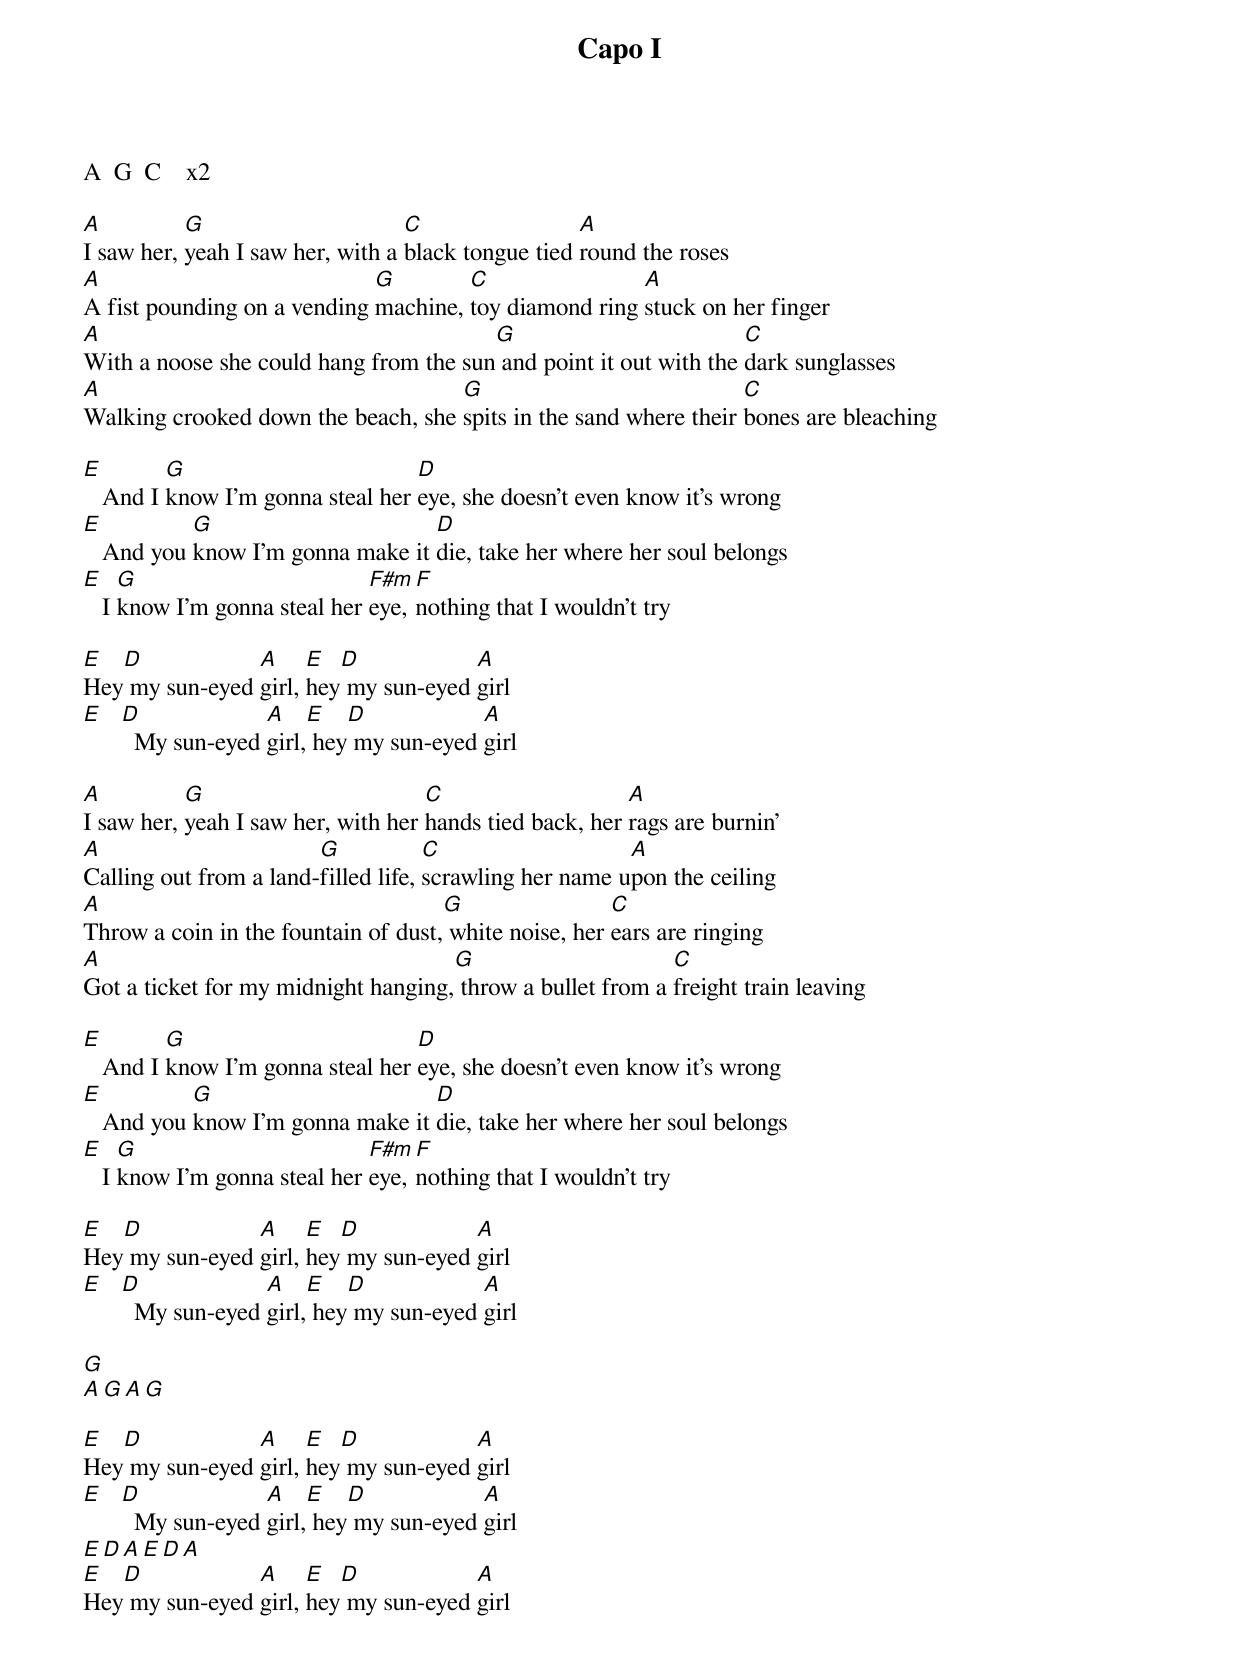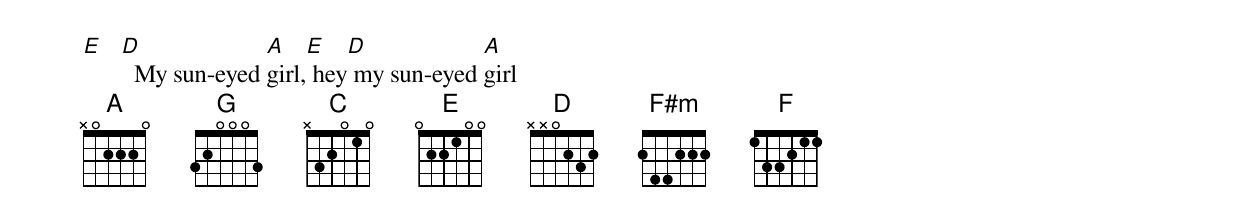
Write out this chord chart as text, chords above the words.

Capo I

A  G  C    x2

A          G                      C                 A
I saw her, yeah I saw her, with a black tongue tied round the roses
A                            G        C                A
A fist pounding on a vending machine, toy diamond ring stuck on her finger
A                                       G                          C
With a noose she could hang from the sun and point it out with the dark sunglasses
A                                   G                             C
Walking crooked down the beach, she spits in the sand where their bones are bleaching

E        G                        D
   And I know I'm gonna steal her eye, she doesn't even know it's wrong
E          G                      D
   And you know I'm gonna make it die, take her where her soul belongs
E    G                        F#m  F
   I know I'm gonna steal her eye, nothing that I wouldn't try

E  D            A     E  D            A
Hey my sun-eyed girl, hey my sun-eyed girl
E  D             A    E   D            A
     My sun-eyed girl, hey my sun-eyed girl

A          G                        C                    A
I saw her, yeah I saw her, with her hands tied back, her rags are burnin'
A                       G            C                   A
Calling out from a land-filled life, scrawling her name upon the ceiling
A                                    G                 C
Throw a coin in the fountain of dust, white noise, her ears are ringing
A                                    G                      C
Got a ticket for my midnight hanging, throw a bullet from a freight train leaving

E        G                        D
   And I know I'm gonna steal her eye, she doesn't even know it's wrong
E          G                      D
   And you know I'm gonna make it die, take her where her soul belongs
E    G                        F#m  F
   I know I'm gonna steal her eye, nothing that I wouldn't try

E  D            A     E  D            A
Hey my sun-eyed girl, hey my sun-eyed girl
E  D             A    E   D            A
     My sun-eyed girl, hey my sun-eyed girl

G
A  G  A  G

E  D            A     E  D            A
Hey my sun-eyed girl, hey my sun-eyed girl
E  D             A    E   D            A
     My sun-eyed girl, hey my sun-eyed girl
E  D            A     E  D            A
E  D            A     E  D            A
Hey my sun-eyed girl, hey my sun-eyed girl
E  D             A    E   D            A
     My sun-eyed girl, hey my sun-eyed girl
